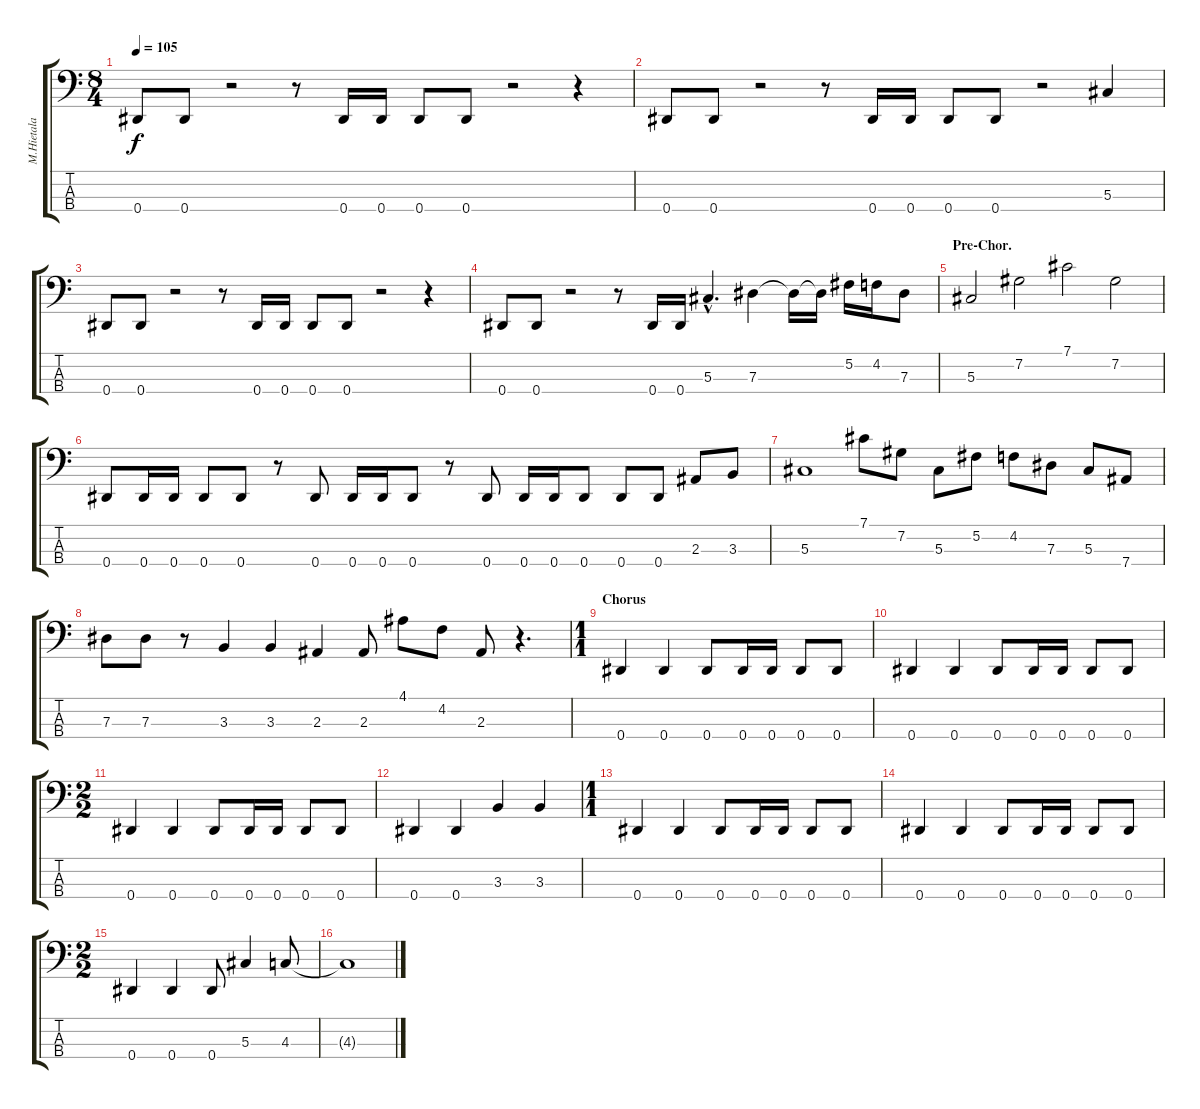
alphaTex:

\track ("M.Hietala - Bass" "M.Hietala ") {instrument electricbasspick}
\staff {score tabs}
\tuning (Gb2 Db2 Ab1 Eb1) {hide}
\ts (8 4)
\tempo 105
\clef f4
\ks c
0.4.8{dy f} 0.4.8 r.2 r.8 0.4.16 0.4.16 0.4.8 0.4.8 r.2 r.4 |
0.4.8 0.4.8 r.2 r.8 0.4.16 0.4.16 0.4.8 0.4.8 r.2 5.3.4 |
0.4.8 0.4.8 r.2 r.8 0.4.16 0.4.16 0.4.8 0.4.8 r.2 r.4 |
0.4.8 0.4.8 r.2 r.8 0.4.16 0.4.16 5.3{hac}.4{d} 7.3.4 7.3{t}.16 7.3{t}.16 5.2.16 4.2.16 7.3.8 |
\section ("" "Pre-Chor.")
5.3.2 7.2.2 7.1.2 7.2.2 |
0.4.8 0.4.16 0.4.16 0.4.8 0.4.8 r.8 0.4.8 0.4.16 0.4.16 0.4.8 r.8 0.4.8 0.4.16 0.4.16 0.4.8 0.4.8 0.4.8 2.3.8 3.3.8 |
\section ("" "")
5.3.1 7.1.8 7.2.8 5.3.8 5.2.8 4.2.8 7.3.8 5.3.8 7.4.8 |
7.3.8 7.3.8 r.8 3.3.4 3.3.4 2.3.4 2.3.8 4.1.8 4.2.8 2.3.8 r.4{d} |
\ts (1 1)
\section ("" "Chorus")
0.4.4 0.4.4 0.4.8 0.4.16 0.4.16 0.4.8 0.4.8 |
0.4.4 0.4.4 0.4.8 0.4.16 0.4.16 0.4.8 0.4.8 |
\ts (2 2)
0.4.4 0.4.4 0.4.8 0.4.16 0.4.16 0.4.8 0.4.8 |
0.4.4 0.4.4 3.3.4 3.3.4 |
\ts (1 1)
0.4.4 0.4.4 0.4.8 0.4.16 0.4.16 0.4.8 0.4.8 |
0.4.4 0.4.4 0.4.8 0.4.16 0.4.16 0.4.8 0.4.8 |
\ts (2 2)
0.4.4 0.4.4 0.4.8 5.3.4 4.3.8 |
4.3{t}.1
